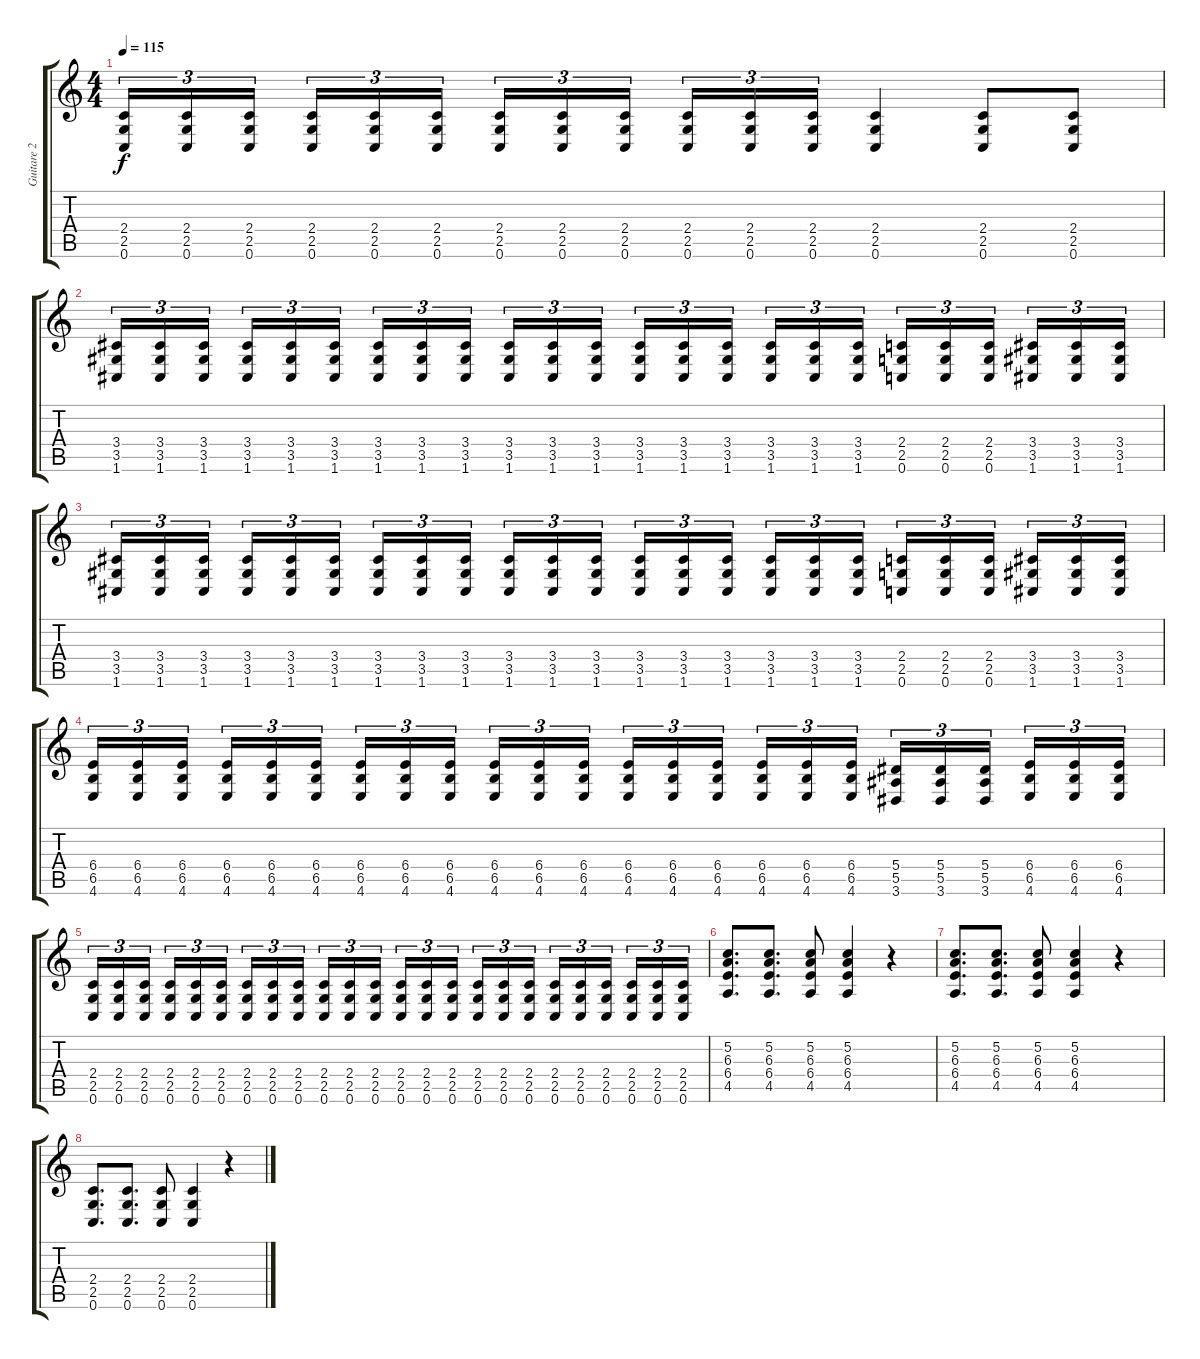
\track ("Guitare 2" "Guitare 2") {instrument distortionguitar}
\staff {score tabs}
\tuning (C4 G3 Eb3 Bb2 F2 C2) {hide}
\ts (4 4)
\tempo 115
\clef g2
\ks c
(2.4 2.5 0.6).16{tu (3 2) dy f} (2.4 2.5 0.6).16{tu (3 2)} (2.4 2.5 0.6).16{tu (3 2) beam splitsecondary} (2.4 2.5 0.6).16{tu (3 2)} (2.4 2.5 0.6).16{tu (3 2)} (2.4 2.5 0.6).16{tu (3 2)} (2.4 2.5 0.6).16{tu (3 2)} (2.4 2.5 0.6).16{tu (3 2)} (2.4 2.5 0.6).16{tu (3 2) beam splitsecondary} (2.4 2.5 0.6).16{tu (3 2)} (2.4 2.5 0.6).16{tu (3 2)} (2.4 2.5 0.6).16{tu (3 2)} (2.4 2.5 0.6).4 (2.4 2.5 0.6).8 (2.4 2.5 0.6).8 |
(3.4 3.5 1.6).16{tu (3 2)} (3.4 3.5 1.6).16{tu (3 2)} (3.4 3.5 1.6).16{tu (3 2) beam splitsecondary} (3.4 3.5 1.6).16{tu (3 2)} (3.4 3.5 1.6).16{tu (3 2)} (3.4 3.5 1.6).16{tu (3 2)} (3.4 3.5 1.6).16{tu (3 2)} (3.4 3.5 1.6).16{tu (3 2)} (3.4 3.5 1.6).16{tu (3 2) beam splitsecondary} (3.4 3.5 1.6).16{tu (3 2)} (3.4 3.5 1.6).16{tu (3 2)} (3.4 3.5 1.6).16{tu (3 2)} (3.4 3.5 1.6).16{tu (3 2)} (3.4 3.5 1.6).16{tu (3 2)} (3.4 3.5 1.6).16{tu (3 2) beam splitsecondary} (3.4 3.5 1.6).16{tu (3 2)} (3.4 3.5 1.6).16{tu (3 2)} (3.4 3.5 1.6).16{tu (3 2)} (2.4 2.5 0.6).16{tu (3 2)} (2.4 2.5 0.6).16{tu (3 2)} (2.4 2.5 0.6).16{tu (3 2) beam splitsecondary} (3.4 3.5 1.6).16{tu (3 2)} (3.4 3.5 1.6).16{tu (3 2)} (3.4 3.5 1.6).16{tu (3 2)} |
(3.4 3.5 1.6).16{tu (3 2)} (3.4 3.5 1.6).16{tu (3 2)} (3.4 3.5 1.6).16{tu (3 2) beam splitsecondary} (3.4 3.5 1.6).16{tu (3 2)} (3.4 3.5 1.6).16{tu (3 2)} (3.4 3.5 1.6).16{tu (3 2)} (3.4 3.5 1.6).16{tu (3 2)} (3.4 3.5 1.6).16{tu (3 2)} (3.4 3.5 1.6).16{tu (3 2) beam splitsecondary} (3.4 3.5 1.6).16{tu (3 2)} (3.4 3.5 1.6).16{tu (3 2)} (3.4 3.5 1.6).16{tu (3 2)} (3.4 3.5 1.6).16{tu (3 2)} (3.4 3.5 1.6).16{tu (3 2)} (3.4 3.5 1.6).16{tu (3 2) beam splitsecondary} (3.4 3.5 1.6).16{tu (3 2)} (3.4 3.5 1.6).16{tu (3 2)} (3.4 3.5 1.6).16{tu (3 2)} (2.4 2.5 0.6).16{tu (3 2)} (2.4 2.5 0.6).16{tu (3 2)} (2.4 2.5 0.6).16{tu (3 2) beam splitsecondary} (3.4 3.5 1.6).16{tu (3 2)} (3.4 3.5 1.6).16{tu (3 2)} (3.4 3.5 1.6).16{tu (3 2)} |
(6.4 6.5 4.6).16{tu (3 2)} (6.4 6.5 4.6).16{tu (3 2)} (6.4 6.5 4.6).16{tu (3 2) beam splitsecondary} (6.4 6.5 4.6).16{tu (3 2)} (6.4 6.5 4.6).16{tu (3 2)} (6.4 6.5 4.6).16{tu (3 2)} (6.4 6.5 4.6).16{tu (3 2)} (6.4 6.5 4.6).16{tu (3 2)} (6.4 6.5 4.6).16{tu (3 2) beam splitsecondary} (6.4 6.5 4.6).16{tu (3 2)} (6.4 6.5 4.6).16{tu (3 2)} (6.4 6.5 4.6).16{tu (3 2)} (6.4 6.5 4.6).16{tu (3 2)} (6.4 6.5 4.6).16{tu (3 2)} (6.4 6.5 4.6).16{tu (3 2) beam splitsecondary} (6.4 6.5 4.6).16{tu (3 2)} (6.4 6.5 4.6).16{tu (3 2)} (6.4 6.5 4.6).16{tu (3 2)} (5.4 5.5 3.6).16{tu (3 2)} (5.4 5.5 3.6).16{tu (3 2)} (5.4 5.5 3.6).16{tu (3 2) beam splitsecondary} (6.4 6.5 4.6).16{tu (3 2)} (6.4 6.5 4.6).16{tu (3 2)} (6.4 6.5 4.6).16{tu (3 2)} |
(2.4 2.5 0.6).16{tu (3 2)} (2.4 2.5 0.6).16{tu (3 2)} (2.4 2.5 0.6).16{tu (3 2) beam splitsecondary} (2.4 2.5 0.6).16{tu (3 2)} (2.4 2.5 0.6).16{tu (3 2)} (2.4 2.5 0.6).16{tu (3 2)} (2.4 2.5 0.6).16{tu (3 2)} (2.4 2.5 0.6).16{tu (3 2)} (2.4 2.5 0.6).16{tu (3 2) beam splitsecondary} (2.4 2.5 0.6).16{tu (3 2)} (2.4 2.5 0.6).16{tu (3 2)} (2.4 2.5 0.6).16{tu (3 2)} (2.4 2.5 0.6).16{tu (3 2)} (2.4 2.5 0.6).16{tu (3 2)} (2.4 2.5 0.6).16{tu (3 2) beam splitsecondary} (2.4 2.5 0.6).16{tu (3 2)} (2.4 2.5 0.6).16{tu (3 2)} (2.4 2.5 0.6).16{tu (3 2)} (2.4 2.5 0.6).16{tu (3 2)} (2.4 2.5 0.6).16{tu (3 2)} (2.4 2.5 0.6).16{tu (3 2) beam splitsecondary} (2.4 2.5 0.6).16{tu (3 2)} (2.4 2.5 0.6).16{tu (3 2)} (2.4 2.5 0.6).16{tu (3 2)} |
(5.2 6.3 6.4 4.5).8{d} (5.2 6.3 6.4 4.5).8{d} (5.2 6.3 6.4 4.5).8 (5.2 6.3 6.4 4.5).4 r.4 |
(5.2 6.3 6.4 4.5).8{d} (5.2 6.3 6.4 4.5).8{d} (5.2 6.3 6.4 4.5).8 (5.2 6.3 6.4 4.5).4 r.4 |
(2.4 2.5 0.6).8{d} (2.4 2.5 0.6).8{d} (2.4 2.5 0.6).8 (2.4 2.5 0.6).4 r.4
